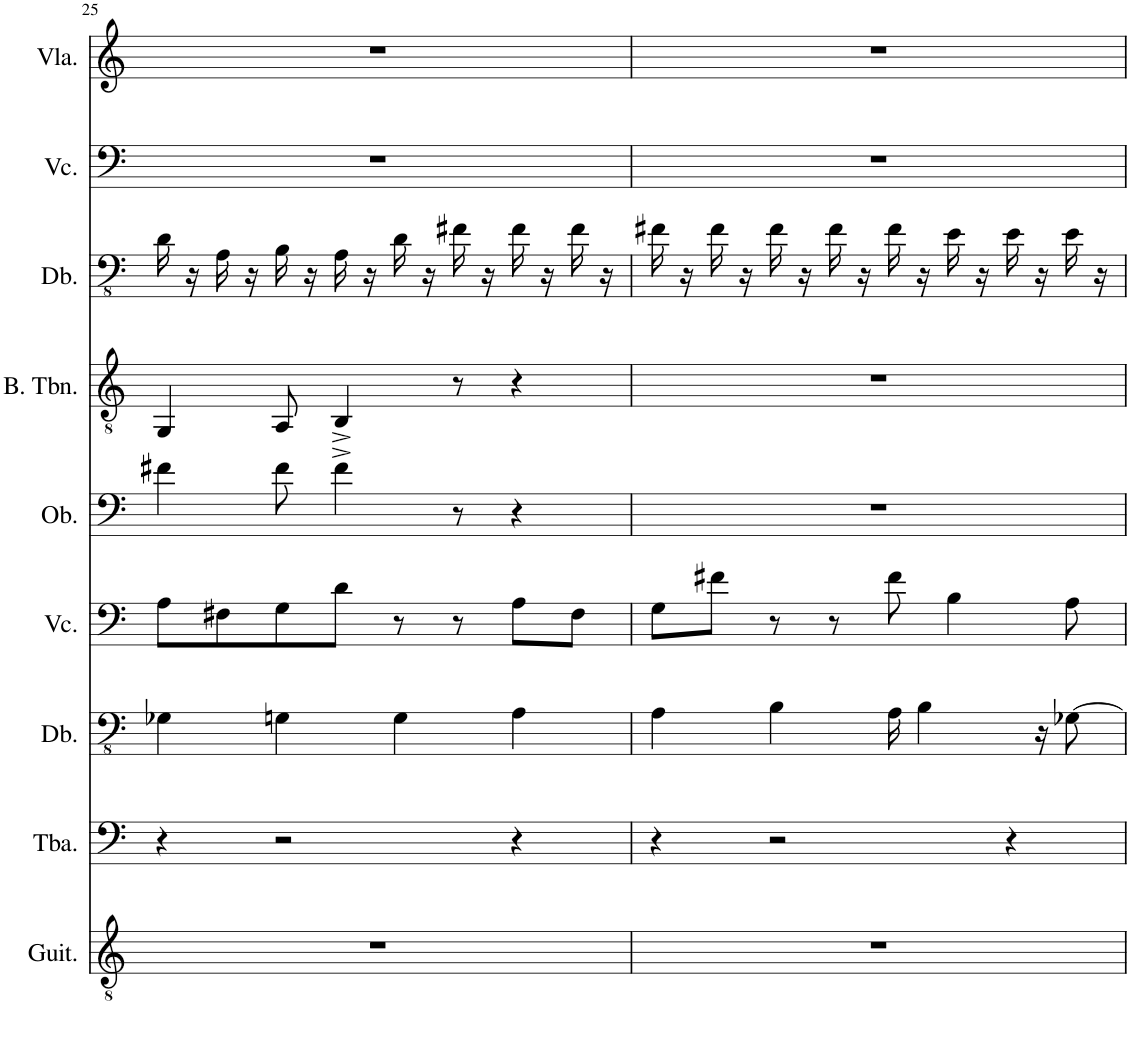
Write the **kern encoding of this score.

**kern	**kern	**kern	**kern	**kern	**kern	**kern	**kern	**kern
*part9	*part8	*part7	*part6	*part5	*part4	*part3	*part2	*part1
*staff9	*staff8	*staff7	*staff6	*staff5	*staff4	*staff3	*staff2	*staff1
*I"Classical Guitar	*I"Tuba	*I"Double Bass	*I"Violoncello	*I"Oboe	*I"Bass Trombone	*I"Double Bass	*I"Violoncello	*I"Viola
*I'Guit.	*I'Tba.	*I'Db.	*I'Vc.	*I'Ob.	*I'B. Tbn.	*I'Db.	*I'Vc.	*I'Vla.
!!LO:PB:g=z
*clefGv2	*clefF4	*clefFv4	*clefF4	*clefF4	*clefGv2	*clefFv4	*clefF4	*clefG2
*	*	*Trd7c12	*	*	*	*Trd7c12	*	*
*k[]	*k[]	*k[]	*k[]	*k[]	*k[]	*k[]	*k[]	*k[]
*M4/4	*M4/4	*M4/4	*M4/4	*M4/4	*M4/4	*M4/4	*M4/4	*M4/4
=25	=25	=25	=25	=25	=25	=25	=25	=25
1r	4r	4GG-X\	8A\L	4f#X\	4GG/	16D\	1r	1r
.	.	.	.	.	.	16r	.	.
.	.	.	8F#X\	.	.	16AA\	.	.
.	.	.	.	.	.	16r	.	.
.	2r	4GGn\	8G\	8f#\	8AA/	16BB\	.	.
.	.	.	.	.	.	16r	.	.
.	.	.	8d\J	4f#^\	4BB^/	16AA\	.	.
.	.	.	.	.	.	16r	.	.
.	.	4GG\	8r	.	.	16D\	.	.
.	.	.	.	.	.	16r	.	.
.	.	.	8r	8r	8r	16F#X\	.	.
.	.	.	.	.	.	16r	.	.
.	4r	4AA\	8A\L	4r	4r	16F#\	.	.
.	.	.	.	.	.	16r	.	.
.	.	.	8F#\J	.	.	16F#\	.	.
.	.	.	.	.	.	16r	.	.
=26	=26	=26	=26	=26	=26	=26	=26	=26
1r	4r	4AA\	8G\L	1r	1r	16F#X\	1r	1r
.	.	.	.	.	.	16r	.	.
.	.	.	8f#X\J	.	.	16F#\	.	.
.	.	.	.	.	.	16r	.	.
.	2r	4BB\	8r	.	.	16F#\	.	.
.	.	.	.	.	.	16r	.	.
.	.	.	8r	.	.	16F#\	.	.
.	.	.	.	.	.	16r	.	.
.	.	16AA\	8f#\	.	.	16F#\	.	.
.	.	4BB\	.	.	.	16r	.	.
.	.	.	4B\	.	.	16E\	.	.
.	.	.	.	.	.	16r	.	.
.	4r	.	.	.	.	16E\	.	.
.	.	16r	.	.	.	16r	.	.
.	.	[8GG-X\	8A\	.	.	16E\	.	.
.	.	.	.	.	.	16r	.	.
=	=	=	=	=	=	=	=	=
*-	*-	*-	*-	*-	*-	*-	*-	*-
